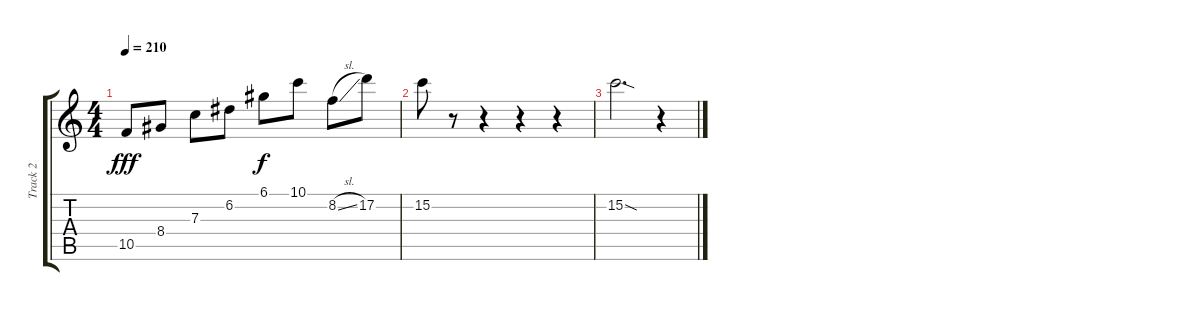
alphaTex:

\track ("Track 2" "Track 2") {instrument distortionguitar}
\staff {score tabs}
\tuning (D4 A3 F3 C3 G2 C2) {hide}
\ts (4 4)
\tempo 210
\clef g2
\ks c
10.5.8{dy fff} 8.4.8 7.3.8 6.2.8 6.1.8{dy f} 10.1.8 8.2{sl}.8 17.2.8 |
15.2.8 r.8 r.4 r.4 r.4 |
15.2{sod}.2{d} r.4
